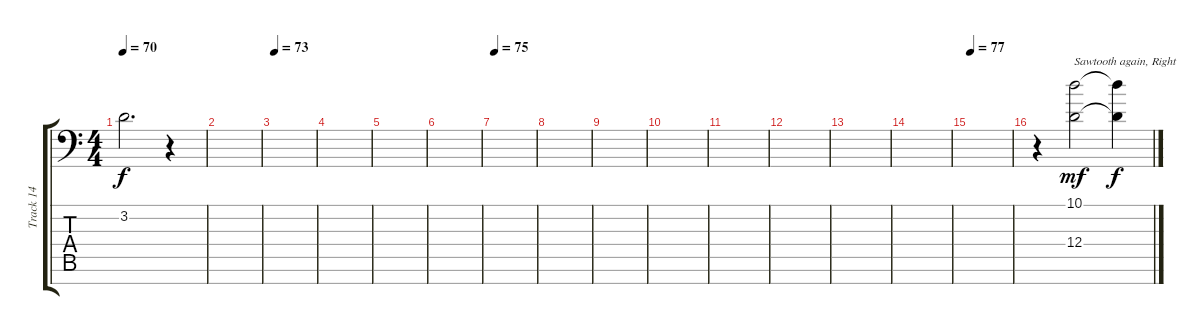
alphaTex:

\track ("Track 14" "Track 14") {instrument lead2sawtooth}
\staff {score tabs}
\tuning (E4 B3 G3 D3 A2 E2 C-1) {hide}
\ts (4 4)
\tempo 70
\clef f4
\ks c
3.2{t}.2{d dy f} r.4 |
|
\tempo 73
|
|
|
|
\tempo 75
|
|
|
|
|
|
|
|
\tempo 77
|
r.4{volume 6 instrument lead2sawtooth} (10.1 12.4).2{txt "Sawtooth again, Right" dy mf volume 10} (10.1{t} 12.4{t}).4{dy f volume 2}
